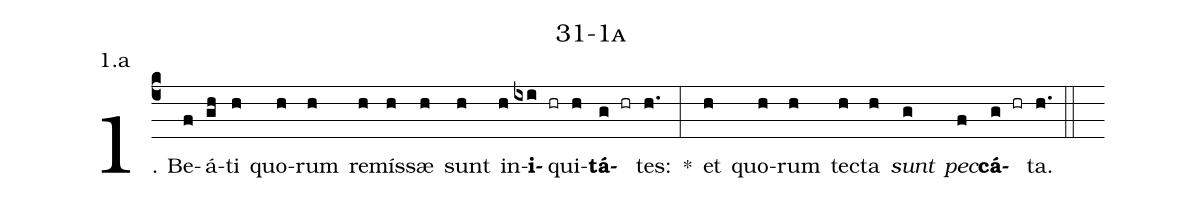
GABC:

name: 31-1a;
annotation: 1.a;
%%
(c4)1. Be(f)á(gh)ti(h) quo(h)rum(h) re(h)mís(h)sæ(h) sunt(h) in(h)<b>i</b>(ixi hr)qui(h)<b>tá</b>(g hr)tes:(h.) *(:) et(h) quo(h)rum(h) tec(h)ta(h) <i>sunt</i>(g) <i>pec</i>(f)<b>cá</b>(g hr)ta.(h.) (::)
